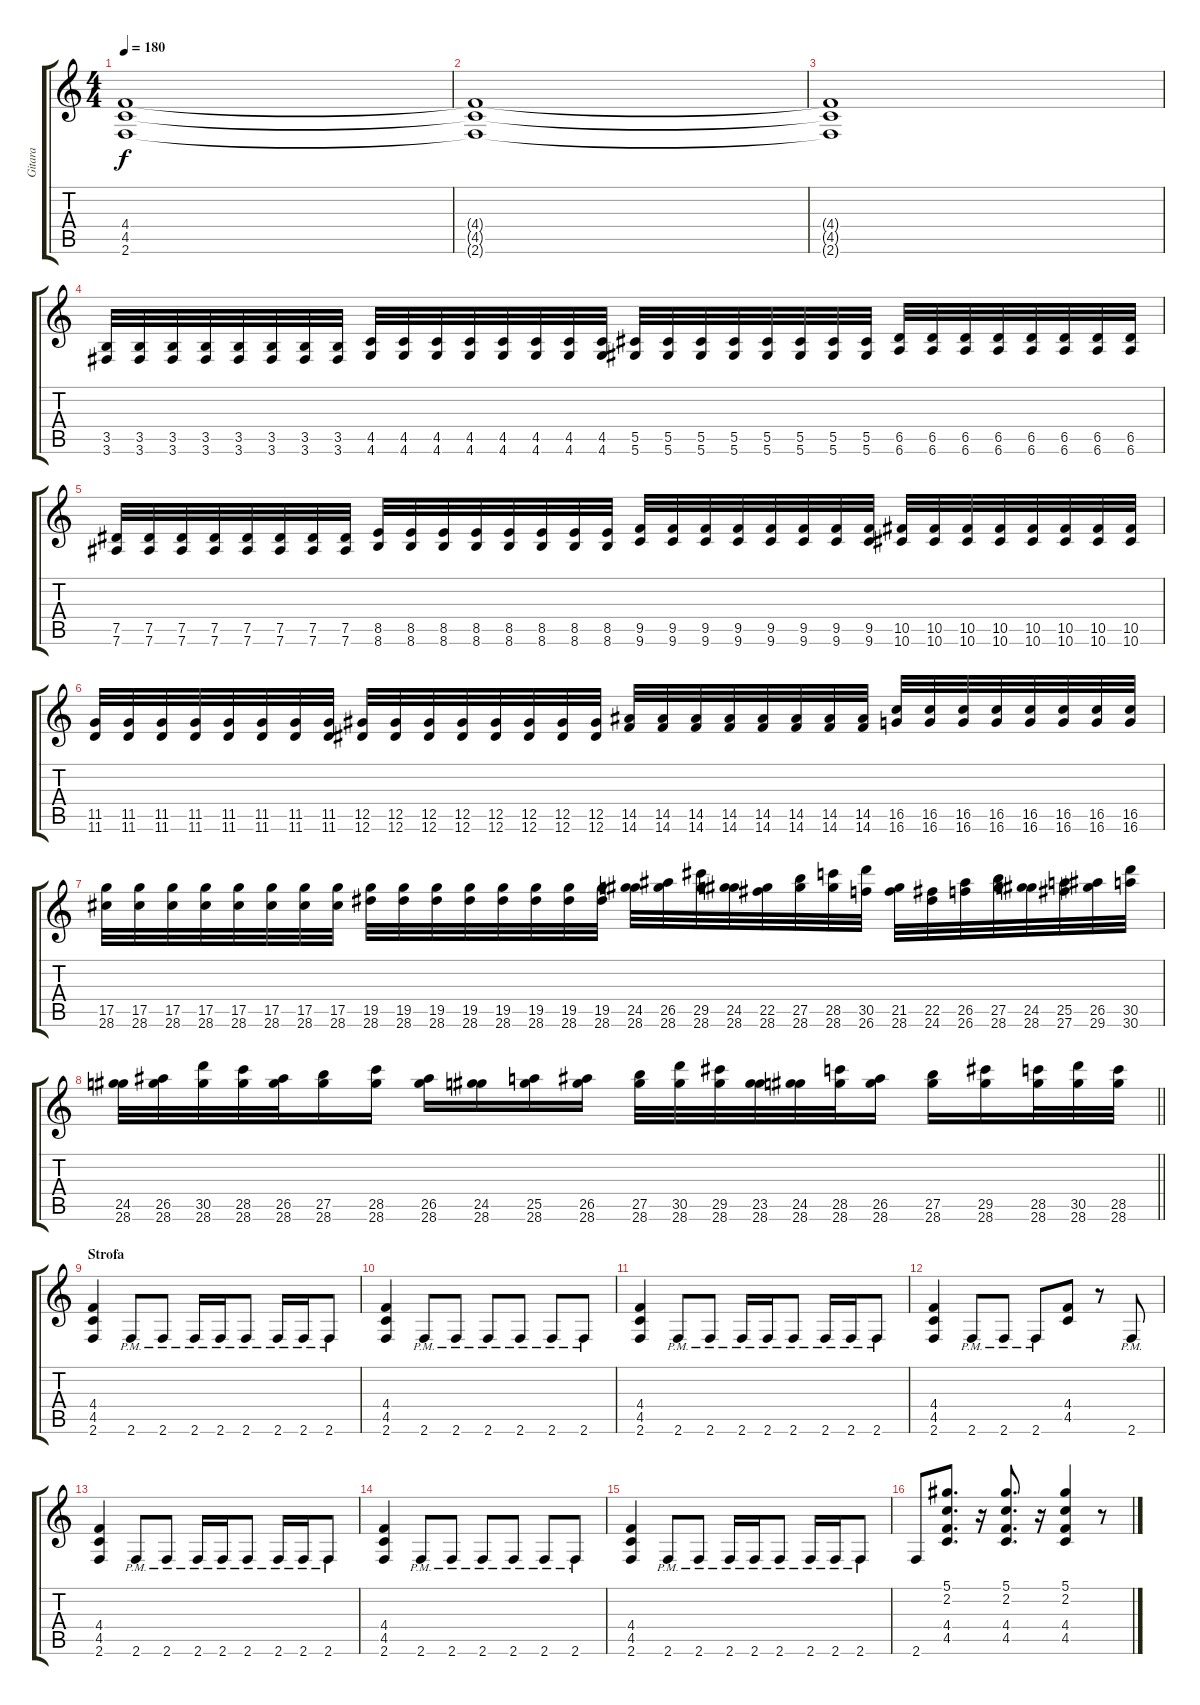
\track ("Gitara" "Gitara") {instrument distortionguitar}
\staff {score tabs}
\tuning (Eb4 Bb3 Gb3 Db3 Ab2 Eb2) {hide}
\ts (4 4)
\tempo 180
\clef g2
\ks c
(4.4 4.5 2.6).1{dy f} |
(4.4{t} 4.5{t} 2.6{t}).1 |
(4.4{t} 4.5{t} 2.6{t}).1 |
(3.5 3.6).32{volume 8} (3.5 3.6).32 (3.5 3.6).32 (3.5 3.6).32 (3.5 3.6).32 (3.5 3.6).32 (3.5 3.6).32 (3.5 3.6).32 (4.5 4.6).32 (4.5 4.6).32 (4.5 4.6).32 (4.5 4.6).32 (4.5 4.6).32 (4.5 4.6).32 (4.5 4.6).32 (4.5 4.6).32 (5.5 5.6).32 (5.5 5.6).32 (5.5 5.6).32 (5.5 5.6).32 (5.5 5.6).32 (5.5 5.6).32 (5.5 5.6).32 (5.5 5.6).32 (6.5 6.6).32 (6.5 6.6).32 (6.5 6.6).32 (6.5 6.6).32 (6.5 6.6).32 (6.5 6.6).32 (6.5 6.6).32 (6.5 6.6).32 |
(7.5 7.6).32 (7.5 7.6).32 (7.5 7.6).32 (7.5 7.6).32 (7.5 7.6).32 (7.5 7.6).32 (7.5 7.6).32 (7.5 7.6).32 (8.5 8.6).32 (8.5 8.6).32 (8.5 8.6).32 (8.5 8.6).32 (8.5 8.6).32 (8.5 8.6).32 (8.5 8.6).32 (8.5 8.6).32 (9.5 9.6).32 (9.5 9.6).32 (9.5 9.6).32 (9.5 9.6).32 (9.5 9.6).32 (9.5 9.6).32 (9.5 9.6).32 (9.5 9.6).32 (10.5 10.6).32 (10.5 10.6).32 (10.5 10.6).32 (10.5 10.6).32 (10.5 10.6).32 (10.5 10.6).32 (10.5 10.6).32 (10.5 10.6).32 |
(11.5 11.6).32 (11.5 11.6).32 (11.5 11.6).32 (11.5 11.6).32 (11.5 11.6).32 (11.5 11.6).32 (11.5 11.6).32 (11.5 11.6).32 (12.5 12.6).32 (12.5 12.6).32 (12.5 12.6).32 (12.5 12.6).32 (12.5 12.6).32 (12.5 12.6).32 (12.5 12.6).32 (12.5 12.6).32 (14.5 14.6).32 (14.5 14.6).32 (14.5 14.6).32 (14.5 14.6).32 (14.5 14.6).32 (14.5 14.6).32 (14.5 14.6).32 (14.5 14.6).32 (16.5 16.6).32 (16.5 16.6).32 (16.5 16.6).32 (16.5 16.6).32 (16.5 16.6).32 (16.5 16.6).32 (16.5 16.6).32 (16.5 16.6).32 |
(17.5 28.6).32 (17.5 28.6).32 (17.5 28.6).32 (17.5 28.6).32 (17.5 28.6).32 (17.5 28.6).32 (17.5 28.6).32 (17.5 28.6).32 (19.5 28.6).32 (19.5 28.6).32 (19.5 28.6).32 (19.5 28.6).32 (19.5 28.6).32 (19.5 28.6).32 (19.5 28.6).32 (19.5 28.6).32 (24.5 28.6).32 (26.5 28.6).32 (29.5 28.6).32 (24.5 28.6).32 (22.5 28.6).32 (27.5 28.6).32 (28.5 28.6).32 (30.5 26.6).32 (21.5 28.6).32 (22.5 24.6).32 (26.5 26.6).32 (27.5 28.6).32 (24.5 28.6).32 (25.5 27.6).32 (26.5 29.6).32 (30.5 30.6).32 |
\barLineRight lightlight
(24.5 28.6).32 (26.5 28.6).32 (30.5 28.6).32 (28.5 28.6).32 (26.5 28.6).32 (27.5 28.6).16 (28.5 28.6).16 (26.5 28.6).16 (24.5 28.6).16 (25.5 28.6).16 (26.5 28.6).16 (27.5 28.6).32 (30.5 28.6).32 (29.5 28.6).32 (23.5 28.6).32 (24.5 28.6).32 (28.5 28.6).32 (26.5 28.6).16 (27.5 28.6).16 (29.5 28.6).16 (28.5 28.6).32 (30.5 28.6).32 (28.5 28.6).32 |
\section ("" "Strofa")
(4.4 4.5 2.6).4{volume 13} 2.6{pm}.8 2.6{pm}.8 2.6{pm}.16 2.6{pm}.16 2.6{pm}.8 2.6{pm}.16 2.6{pm}.16 2.6{pm}.8 |
(4.4 4.5 2.6).4 2.6{pm}.8 2.6{pm}.8 2.6{pm}.8 2.6{pm}.8 2.6{pm}.8 2.6{pm}.8 |
(4.4 4.5 2.6).4 2.6{pm}.8 2.6{pm}.8 2.6{pm}.16 2.6{pm}.16 2.6{pm}.8 2.6{pm}.16 2.6{pm}.16 2.6{pm}.8 |
(4.4 4.5 2.6).4 2.6{pm}.8 2.6{pm}.8 2.6{pm}.8 (4.4 4.5).8 r.8 2.6{pm}.8 |
(4.4 4.5 2.6).4 2.6{pm}.8 2.6{pm}.8 2.6{pm}.16 2.6{pm}.16 2.6{pm}.8 2.6{pm}.16 2.6{pm}.16 2.6{pm}.8 |
(4.4 4.5 2.6).4 2.6{pm}.8 2.6{pm}.8 2.6{pm}.8 2.6{pm}.8 2.6{pm}.8 2.6{pm}.8 |
(4.4 4.5 2.6).4 2.6{pm}.8 2.6{pm}.8 2.6{pm}.16 2.6{pm}.16 2.6{pm}.8 2.6{pm}.16 2.6{pm}.16 2.6{pm}.8 |
2.6.8 (5.1 2.2 4.4 4.5).8{d} r.16 (5.1 2.2 4.4 4.5).8{d} r.16 (5.1 2.2 4.4 4.5).4 r.8
